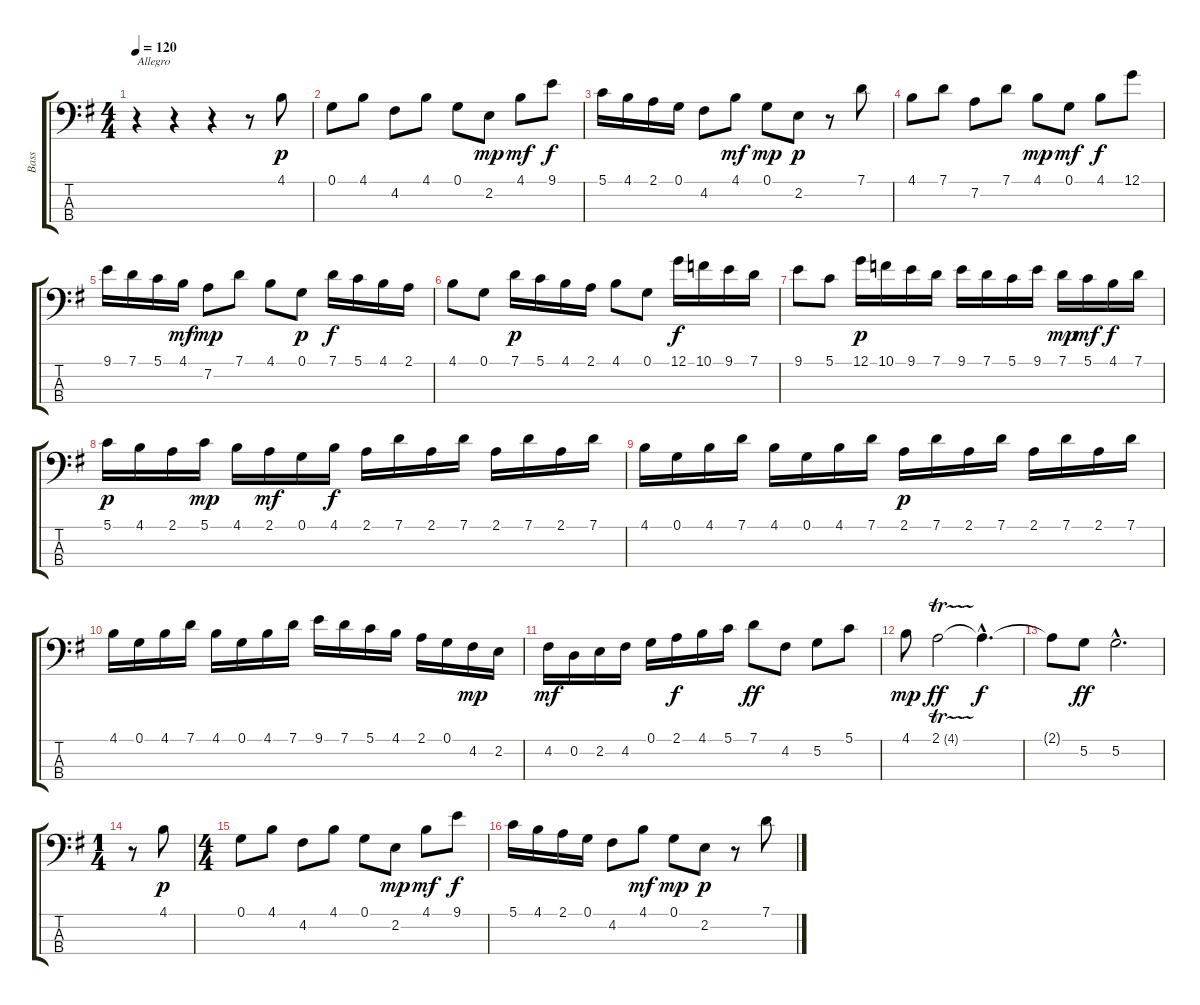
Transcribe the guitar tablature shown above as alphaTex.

\track ("Bass" "Bass") {instrument contrabass}
\staff {score tabs}
\tuning (G2 D2 A1 E1) {hide}
\ts (4 4)
\tempo 120
\clef f4
\ks g
r.4{txt "Allegro" dy p instrument contrabass} r.4 r.4 r.8 4.1.8 |
0.1.8 4.1.8 4.2.8 4.1.8 0.1.8 2.2.8{dy mp} 4.1.8{dy mf} 9.1.8{dy f} |
5.1.16 4.1.16 2.1.16 0.1.16 4.2.8 4.1.8{dy mf} 0.1.8{dy mp} 2.2.8{dy p} r.8 7.1.8 |
4.1.8 7.1.8 7.2.8 7.1.8 4.1.8{dy mp} 0.1.8{dy mf} 4.1.8{dy f} 12.1.8 |
9.1.16 7.1.16 5.1.16 4.1.16{dy mf} 7.2.8{dy mp} 7.1.8 4.1.8 0.1.8{dy p} 7.1.16{dy f} 5.1.16 4.1.16 2.1.16 |
4.1.8 0.1.8 7.1.16{dy p} 5.1.16 4.1.16 2.1.16 4.1.8 0.1.8 12.1.16{dy f} 10.1.16 9.1.16 7.1.16 |
9.1.8 5.1.8 12.1.16{dy p} 10.1.16 9.1.16 7.1.16 9.1.16 7.1.16 5.1.16 9.1.16 7.1.16{dy mp} 5.1.16{dy mf} 4.1.16{dy f} 7.1.16 |
5.1.16{dy p} 4.1.16 2.1.16 5.1.16{dy mp} 4.1.16 2.1.16{dy mf} 0.1.16 4.1.16{dy f} 2.1.16 7.1.16 2.1.16 7.1.16 2.1.16 7.1.16 2.1.16 7.1.16 |
4.1.16 0.1.16 4.1.16 7.1.16 4.1.16 0.1.16 4.1.16 7.1.16 2.1.16{dy p} 7.1.16 2.1.16 7.1.16 2.1.16 7.1.16 2.1.16 7.1.16 |
4.1.16 0.1.16 4.1.16 7.1.16 4.1.16 0.1.16 4.1.16 7.1.16 9.1.16 7.1.16 5.1.16 4.1.16 2.1.16 0.1.16 4.2.16{dy mp} 2.2.16 |
4.2.16{dy mf} 0.2.16 2.2.16 4.2.16 0.1.16 2.1.16{dy f} 4.1.16 5.1.16 7.1.8{dy ff} 4.2.8 5.2.8 5.1.8 |
4.1.8{dy mp} 2.1{tr (4 32)}.2{dy ff} 2.1{hac t}.4{d dy f} |
2.1{t}.8 5.2.8{dy ff} 5.2{hac}.2{d} |
\ts (1 4)
r.8 4.1.8{dy p} |
\ts (4 4)
0.1.8 4.1.8 4.2.8 4.1.8 0.1.8 2.2.8{dy mp} 4.1.8{dy mf} 9.1.8{dy f} |
5.1.16 4.1.16 2.1.16 0.1.16 4.2.8 4.1.8{dy mf} 0.1.8{dy mp} 2.2.8{dy p} r.8 7.1.8
